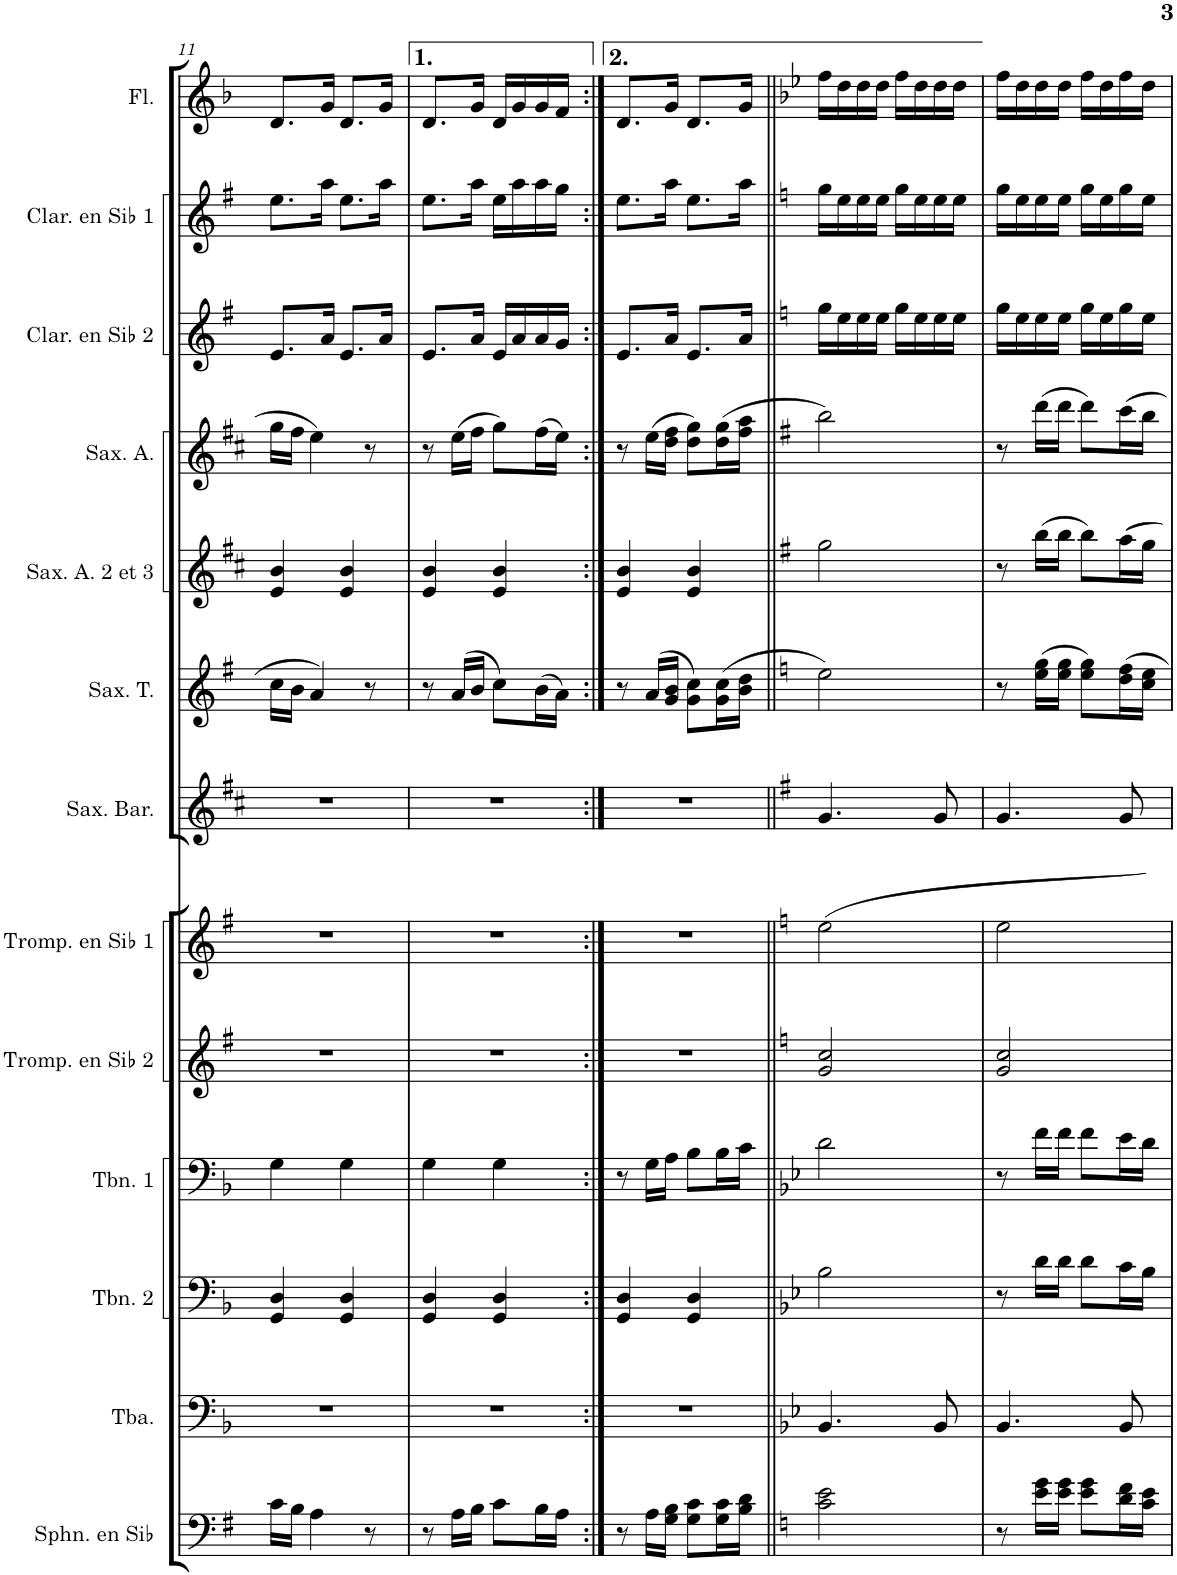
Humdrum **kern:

**kern	**kern	**kern	**kern	**kern	**kern	**kern	**kern	**kern	**kern	**kern	**kern	**kern
*part13	*part12	*part11	*part10	*part9	*part8	*part7	*part6	*part5	*part4	*part3	*part2	*part1
*staff13	*staff12	*staff11	*staff10	*staff9	*staff8	*staff7	*staff6	*staff5	*staff4	*staff3	*staff2	*staff1
*I"Sousaphone en Sib	*I"Tuba	*I"Trombone 2	*I"Trombone 1	*I"Trompette en Sib 2	*I"Trompette en Sib 1	*I"Saxophone Baryton	*I"Saxophone Ténor	*I"Saxophone Alto 2 et 3	*I"Saxophone Alto	*I"Clarinette en Sib 2	*I"Clarinette en Sib 1	*I"Flûte
*I'Sphn. en Sib	*I'Tba.	*I'Tbn. 2	*I'Tbn. 1	*I'Tromp. en Sib 2	*I'Tromp. en Sib 1	*I'Sax. Bar.	*I'Sax. T.	*I'Sax. A. 2 et 3	*I'Sax. A.	*I'Clar. en Sib 2	*I'Clar. en Sib 1	*I'Fl.
!!LO:PB:g=z
*clefF4	*clefF4	*clefF4	*clefF4	*clefG2	*clefG2	*clefG2	*clefG2	*clefG2	*clefG2	*clefG2	*clefG2	*clefG2
*Trd8c14	*	*	*	*Trd1c2	*Trd1c2	*Trd12c21	*Trd8c14	*Trd5c9	*Trd5c9	*Trd1c2	*Trd1c2	*
*k[f#]	*k[b-]	*k[b-]	*k[b-]	*k[f#]	*k[f#]	*k[f#c#]	*k[f#]	*k[f#c#]	*k[f#c#]	*k[f#]	*k[f#]	*k[b-]
*M2/4	*M2/4	*M2/4	*M2/4	*M2/4	*M2/4	*M2/4	*M2/4	*M2/4	*M2/4	*M2/4	*M2/4	*M2/4
=11	=11	=11	=11	=11	=11	=11	=11	=11	=11	=11	=11	=11
16c\LL	2r	4GG/ 4D/	4G\	2r	2r	2r	16cc\LL	4e/ 4b/	16gg\LL	8.e/L	8.ee\L	8.d/L
16B\JJ	.	.	.	.	.	.	16b\JJ	.	16ff#\JJ	.	.	.
4A\	.	.	.	.	.	.	4a/	.	4ee\	.	.	.
.	.	.	.	.	.	.	.	.	.	16a/Jk	16aa\Jk	16g/Jk
.	.	4GG/ 4D/	4G\	.	.	.	.	4e/ 4b/	.	8.e/L	8.ee\L	8.d/L
8r	.	.	.	.	.	.	8r	.	8r	.	.	.
.	.	.	.	.	.	.	.	.	.	16a/Jk	16aa\Jk	16g/Jk
=12	=12	=12	=12	=12	=12	=12	=12	=12	=12	=12	=12	=12
8r	2r	4GG/ 4D/	4G\	2r	2r	2r	8r	4e/ 4b/	8r	8.e/L	8.ee\L	8.d/L
16A\LL	.	.	.	.	.	.	(16a/LL	.	(16ee\LL	.	.	.
16B\JJ	.	.	.	.	.	.	16b/JJ	.	16ff#\JJ	16a/Jk	16aa\Jk	16g/Jk
8c\L	.	4GG/ 4D/	4G\	.	.	.	8cc\L)	4e/ 4b/	8gg\L)	16e/LL	16ee\LL	16d/LL
.	.	.	.	.	.	.	.	.	.	16a/	16aa\	16g/
16B\L	.	.	.	.	.	.	(16b\L	.	(16ff#\L	16a/	16aa\	16g/
16A\JJ	.	.	.	.	.	.	16a\JJ)	.	16ee\JJ)	16g/JJ	16gg\JJ	16f/JJ
=13:|!	=13:|!	=13:|!	=13:|!	=13:|!	=13:|!	=13:|!	=13:|!	=13:|!	=13:|!	=13:|!	=13:|!	=13:|!
8r	2r	4GG/ 4D/	8r	2r	2r	2r	8r	4e/ 4b/	8r	8.e/L	8.ee\L	8.d/L
16A\LL	.	.	16G\LL	.	.	.	(16a/LL	.	(16ee\LL	.	.	.
16G\ 16B\JJ	.	.	16A\JJ	.	.	.	16g/ 16b/JJ	.	16dd\ 16ff#\JJ	16a/Jk	16aa\Jk	16g/Jk
8G\ 8c\L	.	4GG/ 4D/	8B-\L	.	.	.	8g\ 8cc\L)	4e/ 4b/	8dd\ 8gg\L)	8.e/L	8.ee\L	8.d/L
16G\ 16c\L	.	.	16B-\L	.	.	.	(16g\ 16cc\L	.	(16dd\ 16gg\L	.	.	.
16B\ 16d\JJ	.	.	16c\JJ	.	.	.	16b\ 16dd\JJ	.	16ff#\ 16aa\JJ	16a/Jk	16aa\Jk	16g/Jk
=14||	=14||	=14||	=14||	=14||	=14||	=14||	=14||	=14||	=14||	=14||	=14||	=14||
*k[]	*k[b-e-]	*k[b-e-]	*k[b-e-]	*k[]	*k[]	*k[f#]	*k[]	*k[f#]	*k[f#]	*k[]	*k[]	*k[b-e-]
2c\ 2e\	4.BB-/	2B-\	2d\	2g/ 2cc/	2ee\	4.g/	2ee\)	2gg\	2bb\)	16gg\LL	16gg\LL	16ff\LL
.	.	.	.	.	.	.	.	.	.	16ee\	16ee\	16dd\
.	.	.	.	.	.	.	.	.	.	16ee\	16ee\	16dd\
.	.	.	.	.	.	.	.	.	.	16ee\JJ	16ee\JJ	16dd\JJ
.	.	.	.	.	.	.	.	.	.	16gg\LL	16gg\LL	16ff\LL
.	.	.	.	.	.	.	.	.	.	16ee\	16ee\	16dd\
.	8BB-/	.	.	.	.	8g/	.	.	.	16ee\	16ee\	16dd\
.	.	.	.	.	.	.	.	.	.	16ee\JJ	16ee\JJ	16dd\JJ
=15	=15	=15	=15	=15	=15	=15	=15	=15	=15	=15	=15	=15
8r	4.BB-/	8r	8r	2g/ 2cc/	2ee\	4.g/	8r	8r	8r	16gg\LL	16gg\LL	16ff\LL
.	.	.	.	.	.	.	.	.	.	16ee\	16ee\	16dd\
16e\ 16g\LL	.	16d\LL	16f\LL	.	.	.	(16ee\ 16gg\LL	(16bb\LL	(16ddd\LL	16ee\	16ee\	16dd\
16e\ 16g\JJ	.	16d\JJ	16f\JJ	.	.	.	16ee\ 16gg\JJ	16bb\JJ	16ddd\JJ	16ee\JJ	16ee\JJ	16dd\JJ
8e\ 8g\L	.	8d\L	8f\L	.	.	.	8ee\ 8gg\L)	8bb\L)	8ddd\L)	16gg\LL	16gg\LL	16ff\LL
.	.	.	.	.	.	.	.	.	.	16ee\	16ee\	16dd\
16d\ 16f\L	8BB-/	16c\L	16e-\L	.	.	8g/	16dd\ 16ff\L	16aa\L	16ccc\L	16gg\	16gg\	16ff\
16c\ 16e\JJ	.	16B-\JJ	16d\JJ	.	.	.	16cc\ 16ee\JJ	16gg\JJ	16bb\JJ	16ee\JJ	16ee\JJ	16dd\JJ
=	=	=	=	=	=	=	=	=	=	=	=	=
*-	*-	*-	*-	*-	*-	*-	*-	*-	*-	*-	*-	*-
